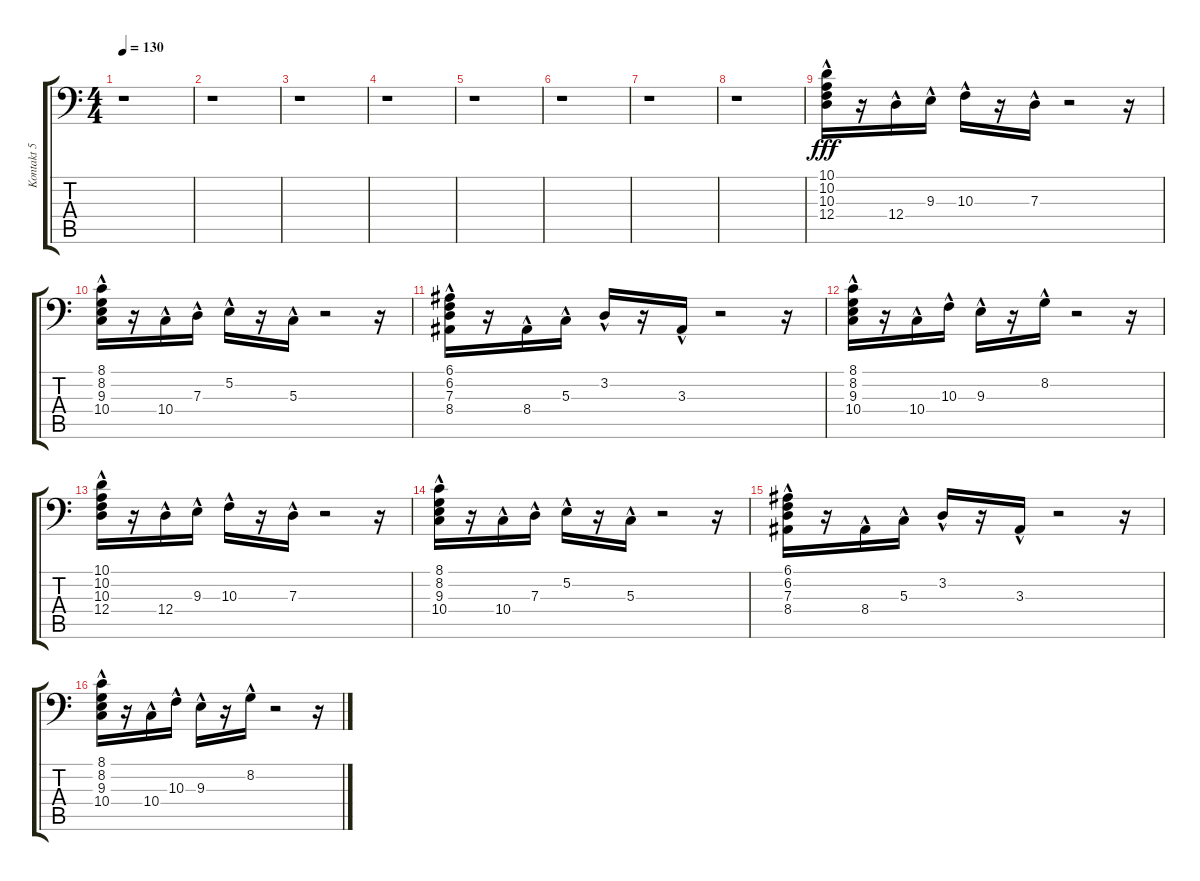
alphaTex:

\track ("Kontakt 5 #4 (MIDI)" "Kontakt 5 ") {instrument tremolostrings}
\staff {score tabs}
\tuning (E3 B2 G2 D2 A1 E1) {hide}
\ts (4 4)
\tempo 130
\clef f4
\ks c
r.1{dy fff} |
r.1 |
r.1 |
r.1 |
r.1 |
r.1 |
r.1 |
r.1 |
(10.1{hac} 10.2{hac} 10.3{hac} 12.4{hac}).16 r.16 12.4{hac}.16 9.3{hac}.16 10.3{hac}.16 r.16 7.3{hac}.16 r.2 r.16 |
(8.1{hac} 8.2{hac} 9.3{hac} 10.4{hac}).16 r.16 10.4{hac}.16 7.3{hac}.16 5.2{hac}.16 r.16 5.3{hac}.16 r.2 r.16 |
(6.1{hac} 6.2{hac} 7.3{hac} 8.4{hac}).16 r.16 8.4{hac}.16 5.3{hac}.16 3.2{hac}.16 r.16 3.3{hac}.16 r.2 r.16 |
(8.1{hac} 8.2{hac} 9.3{hac} 10.4{hac}).16 r.16 10.4{hac}.16 10.3{hac}.16 9.3{hac}.16 r.16 8.2{hac}.16 r.2 r.16 |
(10.1{hac} 10.2{hac} 10.3{hac} 12.4{hac}).16 r.16 12.4{hac}.16 9.3{hac}.16 10.3{hac}.16 r.16 7.3{hac}.16 r.2 r.16 |
(8.1{hac} 8.2{hac} 9.3{hac} 10.4{hac}).16 r.16 10.4{hac}.16 7.3{hac}.16 5.2{hac}.16 r.16 5.3{hac}.16 r.2 r.16 |
(6.1{hac} 6.2{hac} 7.3{hac} 8.4{hac}).16 r.16 8.4{hac}.16 5.3{hac}.16 3.2{hac}.16 r.16 3.3{hac}.16 r.2 r.16 |
(8.1{hac} 8.2{hac} 9.3{hac} 10.4{hac}).16 r.16 10.4{hac}.16 10.3{hac}.16 9.3{hac}.16 r.16 8.2{hac}.16 r.2 r.16
